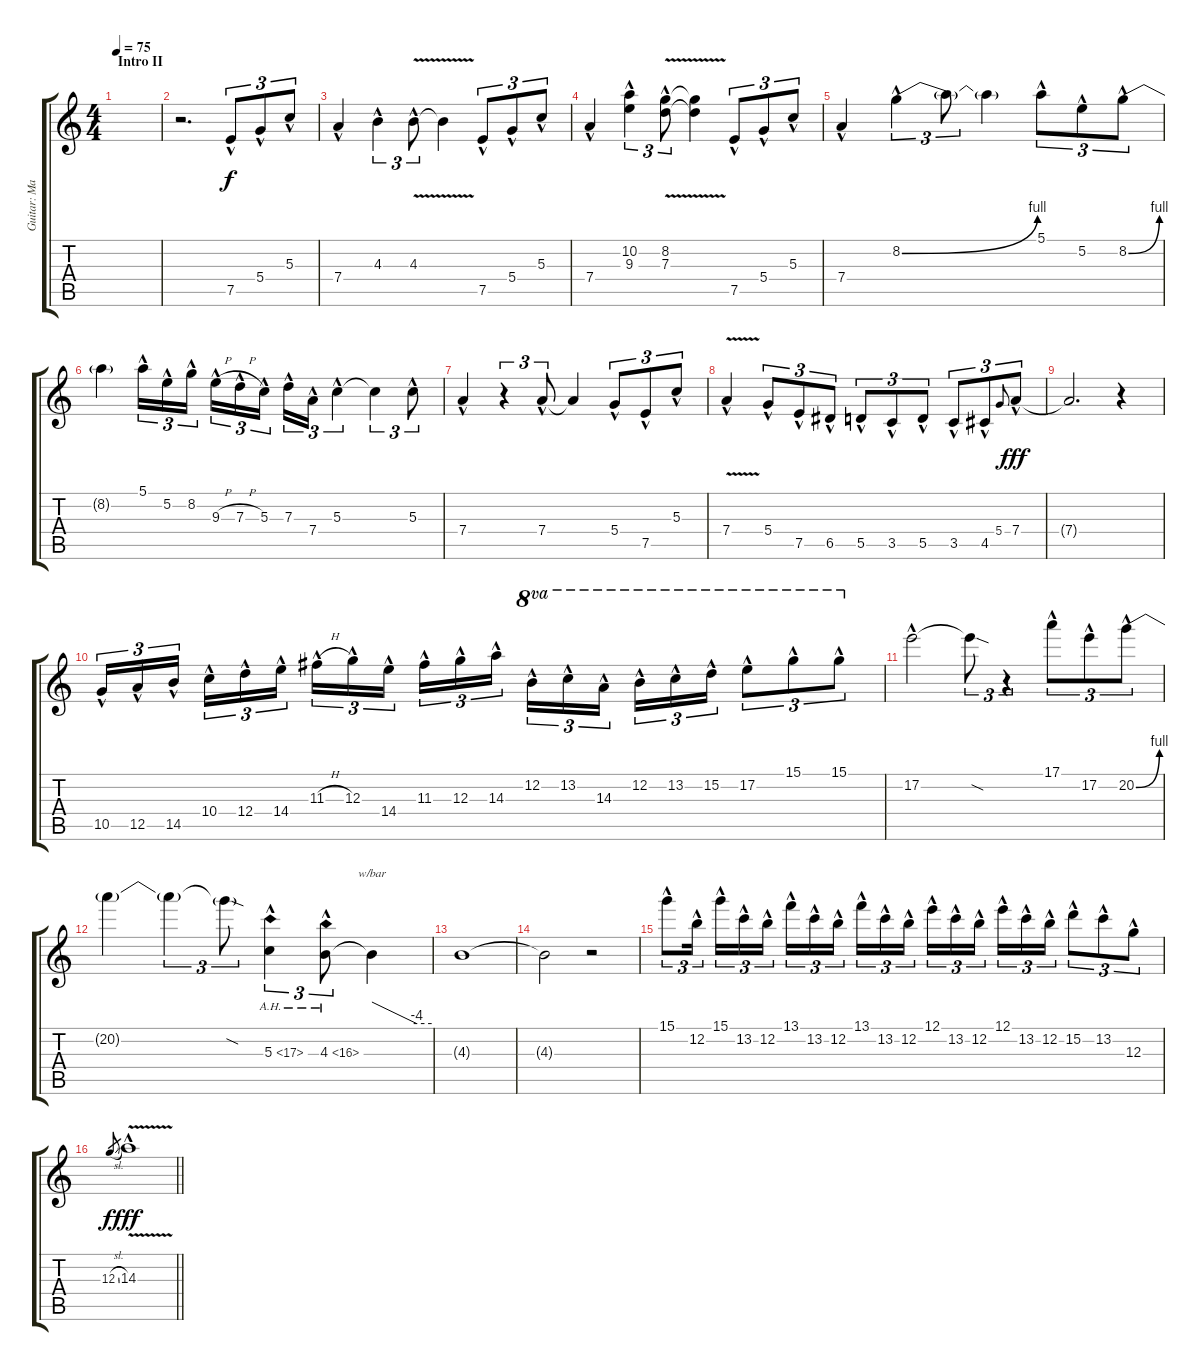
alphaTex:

\track ("Guitar: Mark" "Guitar: Ma") {instrument overdrivenguitar}
\staff {score tabs}
\tuning (E4 B3 G3 D3 A2 E2) {hide}
\ts (4 4)
\section ("" "Intro II")
\tempo 75
\clef g2
\ks c
|
r.2{d} 7.5{hac}.8{tu (3 2)} 5.4{hac}.8{tu (3 2)} 5.3{hac}.8{tu (3 2)} |
7.4{hac}.4 4.3{hac}.4{tu (3 2)} 4.3{v hac}.8{tu (3 2)} 4.3{t}.4 7.5{hac}.8{tu (3 2)} 5.4{hac}.8{tu (3 2)} 5.3{hac}.8{tu (3 2)} |
7.4{hac}.4 (10.2{hac} 9.3{hac}).4{tu (3 2)} (8.2{hac} 7.3{v hac}).8{tu (3 2)} (8.2{t} 7.3{t}).4 7.5{hac}.8{tu (3 2)} 5.4{hac}.8{tu (3 2)} 5.3{hac}.8{tu (3 2)} |
7.4{hac}.4 8.2{be (bend 0 0 60 4) hac}.4{tu (3 2)} 8.2{t}.8{tu (3 2)} 8.2{t}.4 5.1{hac}.8{tu (3 2)} 5.2{hac}.8{tu (3 2)} 8.2{be (bend 0 0 60 4) hac}.8{tu (3 2)} |
8.2{t}.4 5.1{hac}.16{tu (3 2)} 5.2{hac}.16{tu (3 2)} 8.2{hac}.16{tu (3 2) beam splitsecondary} 9.3{h hac}.16{tu (3 2)} 7.3{h hac}.16{tu (3 2)} 5.3{hac}.16{tu (3 2)} 7.3{hac}.16{tu (3 2)} 7.4{hac}.16{tu (3 2)} 5.3{hac}.4{tu (3 2)} 5.3{t}.4{tu (3 2)} 5.3{hac}.8{tu (3 2)} |
7.4{hac}.4 r.4{tu (3 2)} 7.4{hac}.8{tu (3 2)} 7.4{t}.4 5.4{hac}.8{tu (3 2)} 7.5{hac}.8{tu (3 2)} 5.3{hac}.8{tu (3 2)} |
7.4{v hac}.4 5.4{hac}.8{tu (3 2)} 7.5{hac}.8{tu (3 2)} 6.5{hac}.8{tu (3 2)} 5.5{hac}.8{tu (3 2)} 3.5{hac}.8{tu (3 2)} 5.5{hac}.8{tu (3 2)} 3.5{hac}.8{tu (3 2)} 4.5{hac}.8{tu (3 2)} 5.4.8{gr onbeat dy f} 7.4{hac}.8{tu (3 2) dy fff} |
7.4{t}.2{d} r.4 |
10.5{hac}.16{tu (3 2)} 12.5{hac}.16{tu (3 2)} 14.5{hac}.16{tu (3 2) beam splitsecondary} 10.4{hac}.16{tu (3 2)} 12.4{hac}.16{tu (3 2)} 14.4{hac}.16{tu (3 2)} 11.3{h hac}.16{tu (3 2)} 12.3{hac}.16{tu (3 2)} 14.4{hac}.16{tu (3 2) beam splitsecondary} 11.3{hac}.16{tu (3 2)} 12.3{hac}.16{tu (3 2)} 14.3{hac}.16{tu (3 2)} 12.2{hac}.16{tu (3 2) ot 8va} 13.2{hac}.16{tu (3 2) ot 8va} 14.3{hac}.16{tu (3 2) ot 8va beam splitsecondary} 12.2{hac}.16{tu (3 2) ot 8va} 13.2{hac}.16{tu (3 2) ot 8va} 15.2{hac}.16{tu (3 2) ot 8va} 17.2{hac}.8{tu (3 2) ot 8va} 15.1{hac}.8{tu (3 2) ot 8va} 15.1{hac}.8{tu (3 2) ot 8va} |
17.2{hac}.2 17.2{sod t}.8{tu (3 2)} r.4{tu (3 2)} 17.1{hac}.8{tu (3 2)} 17.2{hac}.8{tu (3 2)} 20.2{be (bend 0 0 60 4) hac}.8{tu (3 2)} |
20.2{t}.4 20.2{t}.4{tu (3 2)} 20.2{sod t}.8{tu (3 2)} 5.3{ah 12 hac}.4{tu (3 2)} 4.3{ah 12 hac}.8{tu (3 2) volume 0} 4.3{t}.4{tbe (custom default 0 0 45 -16 60 -16)} |
4.3{t}.1 |
4.3{t}.2 r.2 |
15.1{hac}.8{tu (3 2) volume 16} 12.2{hac}.16{tu (3 2) beam splitsecondary} 15.1{hac}.16{tu (3 2)} 13.2{hac}.16{tu (3 2)} 12.2{hac}.16{tu (3 2)} 13.1{hac}.16{tu (3 2)} 13.2{hac}.16{tu (3 2)} 12.2{hac}.16{tu (3 2) beam splitsecondary} 13.1{hac}.16{tu (3 2)} 13.2{hac}.16{tu (3 2)} 12.2{hac}.16{tu (3 2)} 12.1{hac}.16{tu (3 2)} 13.2{hac}.16{tu (3 2)} 12.2{hac}.16{tu (3 2) beam splitsecondary} 12.1{hac}.16{tu (3 2)} 13.2{hac}.16{tu (3 2)} 12.2{hac}.16{tu (3 2)} 15.2{hac}.8{tu (3 2)} 13.2{hac}.8{tu (3 2)} 12.3{hac}.8{tu (3 2)} |
\barLineRight lightlight
12.3{sl}.8{gr dy f} 14.3{v hac}.1{dy fff}
